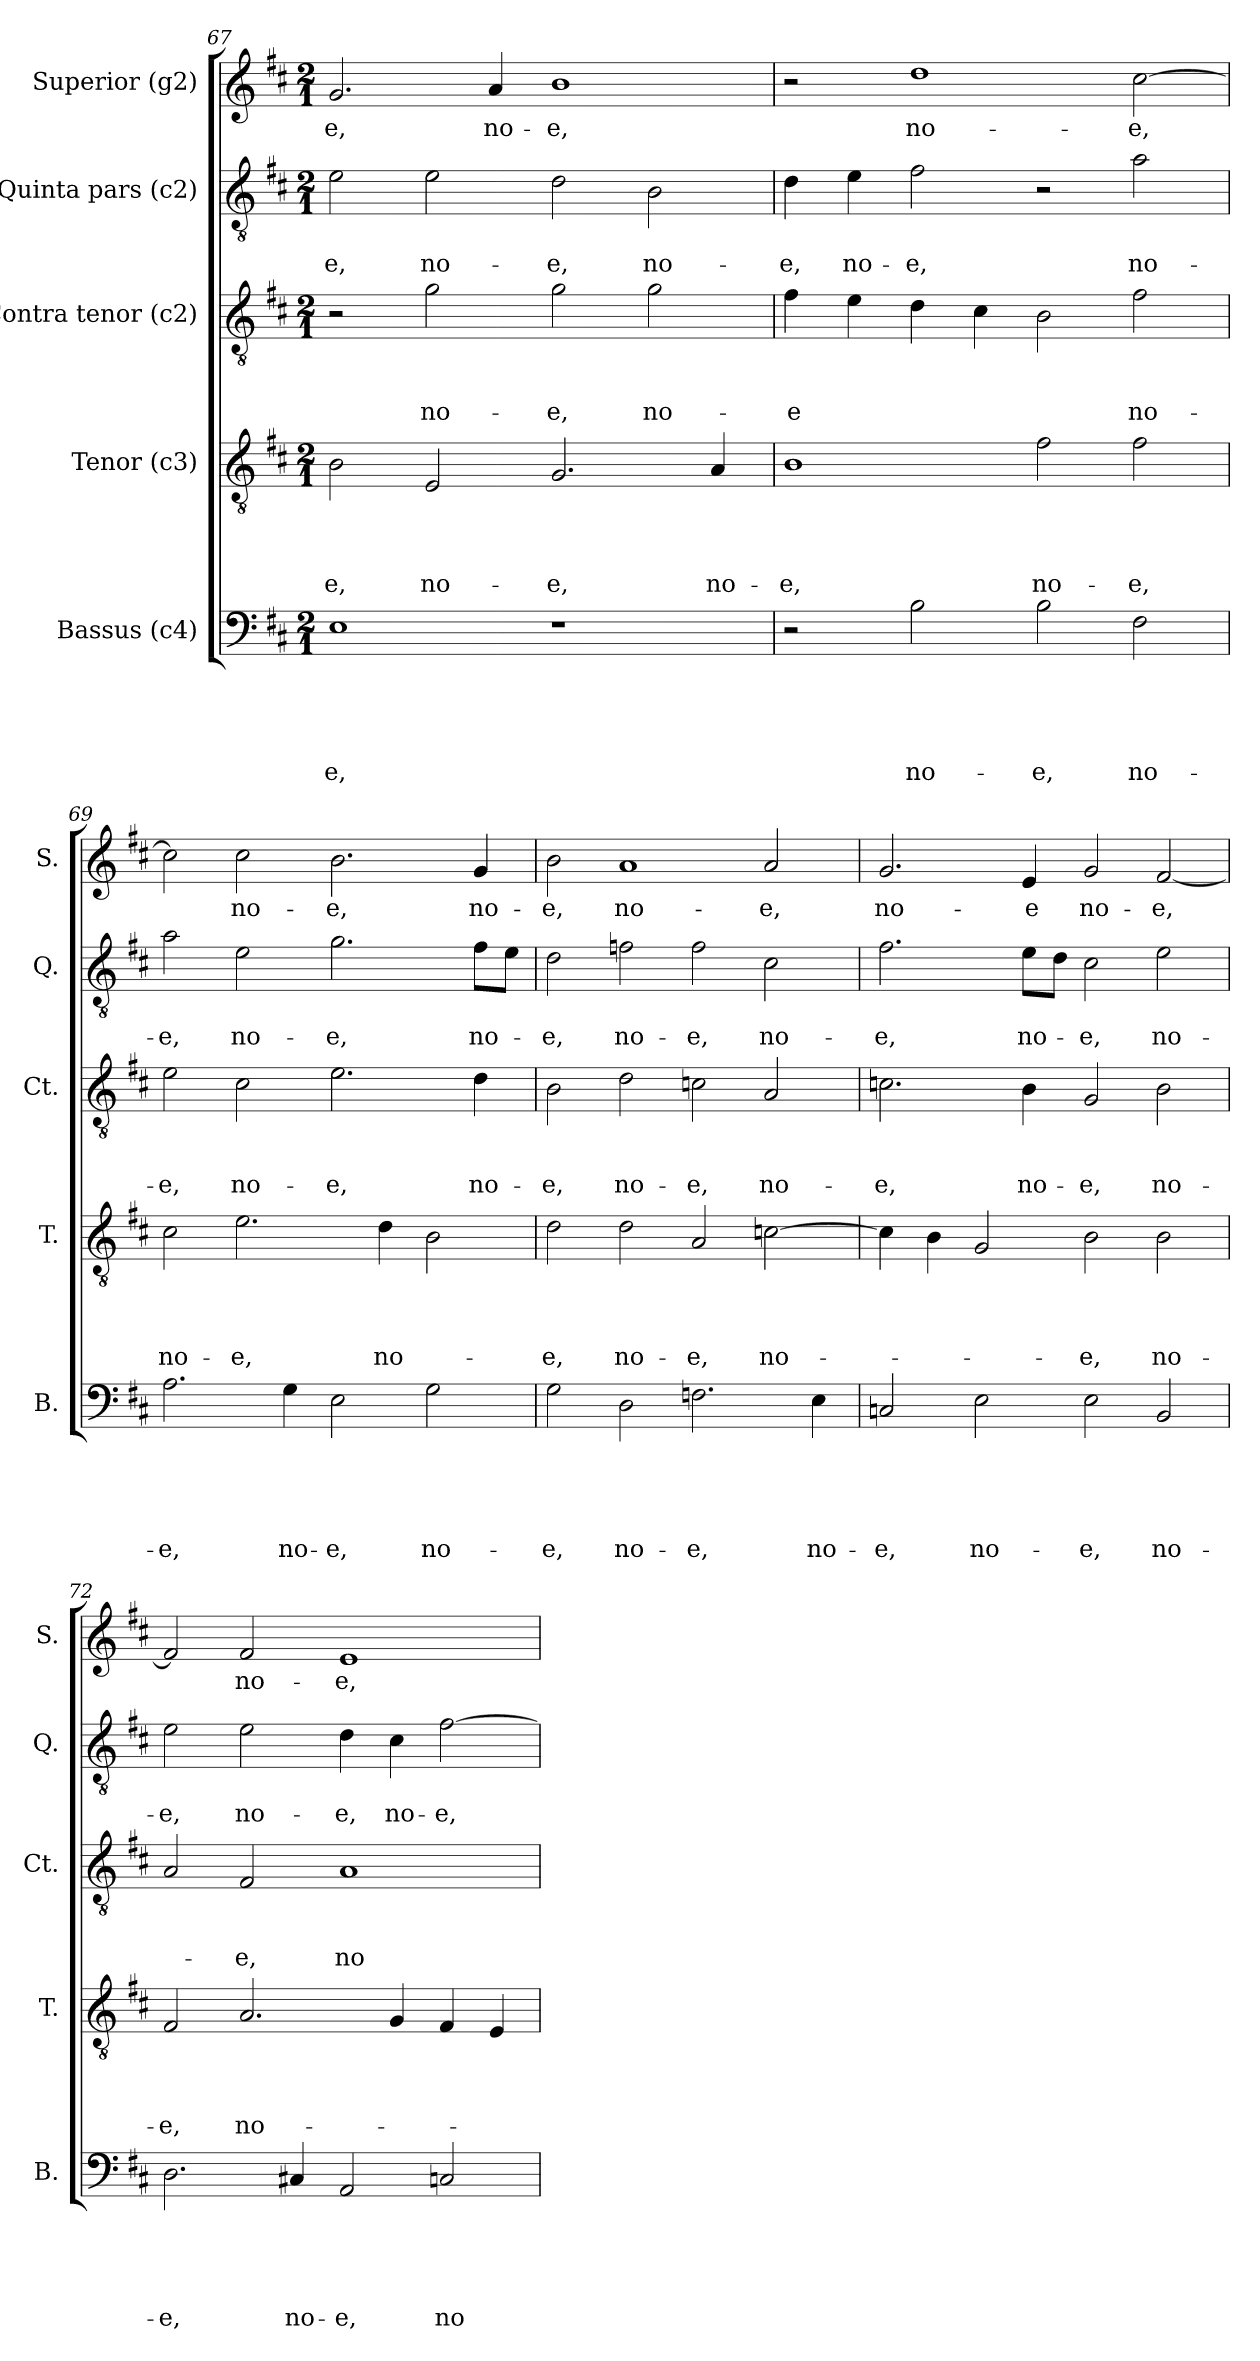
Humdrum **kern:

**kern	**text	**text	**text	**text	**text	**kern	**text	**text	**text	**text	**kern	**text	**text	**text	**kern	**text	**text	**kern	**text
*part5	*part5	*part5	*part5	*part5	*part5	*part4	*part4	*part4	*part4	*part4	*part3	*part3	*part3	*part3	*part2	*part2	*part2	*part1	*part1
*staff5	*staff5	*staff5	*staff5	*staff5	*staff5	*staff4	*staff4	*staff4	*staff4	*staff4	*staff3	*staff3	*staff3	*staff3	*staff2	*staff2	*staff2	*staff1	*staff1
*I"Bassus (c4)	*	*	*	*	*	*I"Tenor (c3)	*	*	*	*	*I"Contra tenor (c2)	*	*	*	*I"Quinta pars (c2)	*	*	*I"Superior (g2)	*
*I'B.	*	*	*	*	*	*I'T.	*	*	*	*	*I'Ct.	*	*	*	*I'Q.	*	*	*I'S.	*
!!LO:PB:g=z
*clefF4	*	*	*	*	*	*clefGv2	*	*	*	*	*clefGv2	*	*	*	*clefGv2	*	*	*clefG2	*
*k[f#c#]	*	*	*	*	*	*k[f#c#]	*	*	*	*	*k[f#c#]	*	*	*	*k[f#c#]	*	*	*k[f#c#]	*
*D:	*	*	*	*	*	*D:	*	*	*	*	*D:	*	*	*	*D:	*	*	*D:	*
*M2/1	*	*	*	*	*	*M2/1	*	*	*	*	*M2/1	*	*	*	*M2/1	*	*	*M2/1	*
=67	=67	=67	=67	=67	=67	=67	=67	=67	=67	=67	=67	=67	=67	=67	=67	=67	=67	=67	=67
!	!	!	!	!	!LO:LY:b	!	!	!	!	!LO:LY:b	!	!	!	!	!	!	!LO:LY:b	!	!LO:LY:b
1E	.	.	.	.	-e,	2B\	.	.	.	-e,	2r	.	.	.	2e\	.	-e,	2.g/	-e,
!	!	!	!	!	!	!	!	!	!	!LO:LY:b	!	!	!	!LO:LY:b	!	!	!LO:LY:b	!	!
.	.	.	.	.	.	2E/	.	.	.	no-	2g\	.	.	no-	2e\	.	no-	.	.
!	!	!	!	!	!	!	!	!	!	!	!	!	!	!	!	!	!	!	!LO:LY:b
.	.	.	.	.	.	.	.	.	.	.	.	.	.	.	.	.	.	4a/	no-
!	!	!	!	!	!	!	!	!	!	!LO:LY:b	!	!	!	!LO:LY:b	!	!	!LO:LY:b	!	!LO:LY:b
1r	.	.	.	.	.	2.G/	.	.	.	-e,	2g\	.	.	-e,	2d\	.	-e,	1b	-e,
!	!	!	!	!	!	!	!	!	!	!	!	!	!	!LO:LY:b	!	!	!LO:LY:b	!	!
.	.	.	.	.	.	.	.	.	.	.	2g\	.	.	no-	2B\	.	no-	.	.
!	!	!	!	!	!	!	!	!	!	!LO:LY:b	!	!	!	!	!	!	!	!	!
.	.	.	.	.	.	4A/	.	.	.	no-	.	.	.	.	.	.	.	.	.
=68	=68	=68	=68	=68	=68	=68	=68	=68	=68	=68	=68	=68	=68	=68	=68	=68	=68	=68	=68
!	!	!	!	!	!	!	!	!	!	!LO:LY:b	!	!	!	!LO:LY:b	!	!	!LO:LY:b	!	!
2r	.	.	.	.	.	1B	.	.	.	-e,	4f#\	.	.	-e	4d\	.	-e,	2r	.
!	!	!	!	!	!	!	!	!	!	!	!	!	!	!	!	!	!LO:LY:b	!	!
.	.	.	.	.	.	.	.	.	.	.	4e\	.	.	.	4e\	.	no-	.	.
!	!	!	!	!	!LO:LY:b	!	!	!	!	!	!	!	!	!	!	!	!LO:LY:b	!	!LO:LY:b
2B\	.	.	.	.	no-	.	.	.	.	.	4d\	.	.	.	2f#\	.	-e,	1dd	no-
.	.	.	.	.	.	.	.	.	.	.	4c#\	.	.	.	.	.	.	.	.
!	!	!	!	!	!LO:LY:b	!	!	!	!	!LO:LY:b	!	!	!	!	!	!	!	!	!
2B\	.	.	.	.	-e,	2f#\	.	.	.	no-	2B\	.	.	.	2r	.	.	.	.
!	!	!	!	!	!LO:LY:b	!	!	!	!	!LO:LY:b	!	!	!	!LO:LY:b	!	!	!LO:LY:b	!	!LO:LY:b
2F#\	.	.	.	.	no-	2f#\	.	.	.	-e,	2f#\	.	.	no-	2a\	.	no-	[>2cc#\	-e,
=69	=69	=69	=69	=69	=69	=69	=69	=69	=69	=69	=69	=69	=69	=69	=69	=69	=69	=69	=69
!	!	!	!	!	!LO:LY:b	!	!	!	!	!LO:LY:b	!	!	!	!LO:LY:b	!	!	!LO:LY:b	!	!
2.A\	.	.	.	.	-e,	2c#\	.	.	.	no-	2e\	.	.	-e,	2a\	.	-e,	2cc#\]	.
!	!	!	!	!	!	!	!	!	!	!LO:LY:b	!	!	!	!LO:LY:b	!	!	!LO:LY:b	!	!LO:LY:b
.	.	.	.	.	.	2.e\	.	.	.	-e,	2c#\	.	.	no-	2e\	.	no-	2cc#\	no-
!	!	!	!	!	!LO:LY:b	!	!	!	!	!	!	!	!	!	!	!	!	!	!
4G\	.	.	.	.	no-	.	.	.	.	.	.	.	.	.	.	.	.	.	.
!	!	!	!	!	!LO:LY:b	!	!	!	!	!	!	!	!	!LO:LY:b	!	!	!LO:LY:b	!	!LO:LY:b
2E\	.	.	.	.	-e,	.	.	.	.	.	2.e\	.	.	-e,	2.g\	.	-e,	2.b\	-e,
!	!	!	!	!	!	!	!	!	!	!LO:LY:b	!	!	!	!	!	!	!	!	!
.	.	.	.	.	.	4d\	.	.	.	no-	.	.	.	.	.	.	.	.	.
!	!	!	!	!	!LO:LY:b	!	!	!	!	!	!	!	!	!	!	!	!	!	!
2G\	.	.	.	.	no-	2B\	.	.	.	.	.	.	.	.	.	.	.	.	.
!	!	!	!	!	!	!	!	!	!	!	!	!	!	!LO:LY:b	!	!	!LO:LY:b	!	!LO:LY:b
.	.	.	.	.	.	.	.	.	.	.	4d\	.	.	no-	8f#\L	.	no-	4g/	no-
.	.	.	.	.	.	.	.	.	.	.	.	.	.	.	8e\J	.	.	.	.
!!LO:LB:g=z
=70	=70	=70	=70	=70	=70	=70	=70	=70	=70	=70	=70	=70	=70	=70	=70	=70	=70	=70	=70
!	!	!	!	!	!LO:LY:b	!	!	!	!	!LO:LY:b	!	!	!	!LO:LY:b	!	!	!LO:LY:b	!	!LO:LY:b
2G\	.	.	.	.	-e,	2d\	.	.	.	-e,	2B\	.	.	-e,	2d\	.	-e,	2b\	-e,
!	!	!	!	!	!LO:LY:b	!	!	!	!	!LO:LY:b	!	!	!	!LO:LY:b	!	!	!LO:LY:b	!	!LO:LY:b
2D\	.	.	.	.	no-	2d\	.	.	.	no-	2d\	.	.	no-	2f\	.	no-	1a	no-
!	!	!	!	!	!LO:LY:b	!	!	!	!	!LO:LY:b	!	!	!	!LO:LY:b	!	!	!LO:LY:b	!	!
2.F\	.	.	.	.	-e,	2A/	.	.	.	-e,	2c\	.	.	-e,	2f\	.	-e,	.	.
!	!	!	!	!	!	!	!	!	!	!LO:LY:b	!	!	!	!LO:LY:b	!	!	!LO:LY:b	!	!LO:LY:b
.	.	.	.	.	.	[>2c\	.	.	.	no-	2A/	.	.	no-	2c#\	.	no-	2a/	-e,
!	!	!	!	!	!LO:LY:b	!	!	!	!	!	!	!	!	!	!	!	!	!	!
4E\	.	.	.	.	no-	.	.	.	.	.	.	.	.	.	.	.	.	.	.
=71	=71	=71	=71	=71	=71	=71	=71	=71	=71	=71	=71	=71	=71	=71	=71	=71	=71	=71	=71
!	!	!	!	!	!LO:LY:b	!	!	!	!	!	!	!	!	!LO:LY:b	!	!	!LO:LY:b	!	!LO:LY:b
2Cn/	.	.	.	.	-e,	4c\]	.	.	.	.	2.c\	.	.	-e,	2.f#\	.	-e,	2.g/	no-
.	.	.	.	.	.	4B\	.	.	.	.	.	.	.	.	.	.	.	.	.
!	!	!	!	!	!LO:LY:b	!	!	!	!	!	!	!	!	!	!	!	!	!	!
2E\	.	.	.	.	no-	2G/	.	.	.	.	.	.	.	.	.	.	.	.	.
!	!	!	!	!	!	!	!	!	!	!	!	!	!	!LO:LY:b	!	!	!LO:LY:b	!	!LO:LY:b
.	.	.	.	.	.	.	.	.	.	.	4B\	.	.	no-	8e\L	.	no-	4e/	-e
.	.	.	.	.	.	.	.	.	.	.	.	.	.	.	8d\J	.	.	.	.
!	!	!	!	!	!LO:LY:b	!	!	!	!	!LO:LY:b	!	!	!	!LO:LY:b	!	!	!LO:LY:b	!	!LO:LY:b
2E\	.	.	.	.	-e,	2B\	.	.	.	-e,	2G/	.	.	-e,	2c#\	.	-e,	2g/	no-
!	!	!	!	!	!LO:LY:b	!	!	!	!	!LO:LY:b	!	!	!	!LO:LY:b	!	!	!LO:LY:b	!	!LO:LY:b
2BB/	.	.	.	.	no-	2B\	.	.	.	no-	2B\	.	.	no-	2e\	.	no-	[<2f#/	-e,
=72	=72	=72	=72	=72	=72	=72	=72	=72	=72	=72	=72	=72	=72	=72	=72	=72	=72	=72	=72
!	!	!	!	!	!LO:LY:b	!	!	!	!	!LO:LY:b	!	!	!	!	!	!	!LO:LY:b	!	!
2.D\	.	.	.	.	-e,	2F#/	.	.	.	-e,	2A/	.	.	.	2e\	.	-e,	2f#/]	.
!	!	!	!	!	!	!	!	!	!	!LO:LY:b	!	!	!	!LO:LY:b	!	!	!LO:LY:b	!	!LO:LY:b
.	.	.	.	.	.	2.A/	.	.	.	no-	2F#/	.	.	-e,	2e\	.	no-	2f#/	no-
!	!	!	!	!	!LO:LY:b	!	!	!	!	!	!	!	!	!	!	!	!	!	!
4C#X/	.	.	.	.	no-	.	.	.	.	.	.	.	.	.	.	.	.	.	.
!	!	!	!	!	!LO:LY:b	!	!	!	!	!	!	!	!	!LO:LY:b	!	!	!LO:LY:b	!	!LO:LY:b
2AA/	.	.	.	.	-e,	.	.	.	.	.	1A	.	.	no-	4d\	.	-e,	1e	-e,
!	!	!	!	!	!	!	!	!	!	!	!	!	!	!	!	!	!LO:LY:b	!	!
.	.	.	.	.	.	4G/	.	.	.	.	.	.	.	.	4c#\	.	no-	.	.
!	!	!	!	!	!LO:LY:b	!	!	!	!	!	!	!	!	!	!	!	!LO:LY:b	!	!
2Cn/	.	.	.	.	no-	4F#/	.	.	.	.	.	.	.	.	[>2f#\	.	-e,	.	.
.	.	.	.	.	.	4E/	.	.	.	.	.	.	.	.	.	.	.	.	.
=	=	=	=	=	=	=	=	=	=	=	=	=	=	=	=	=	=	=	=
*-	*-	*-	*-	*-	*-	*-	*-	*-	*-	*-	*-	*-	*-	*-	*-	*-	*-	*-	*-
